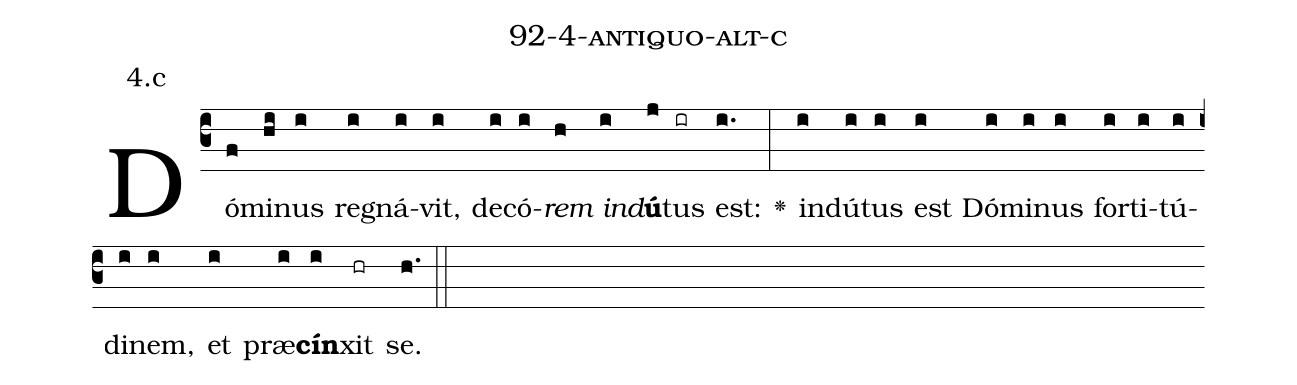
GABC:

name: 92-4-antiquo-alt-c;
annotation: 4.c;
%%
(c3)Dó(f)mi(hi)nus(i) re(i)gná(i)vit,(i) de(i)có(i)<i>rem</i>(h) <i>ind</i>(i)<b>ú</b>(j)tus(ir) est:(i.) <v>\greheightstar</v>(:) ind(i)ú(i)tus(i) est(i) Dó(i)mi(i)nus(i) for(i)ti(i)tú(i)di(i)nem,(i) et(i) præ(i)<b>cín</b>(i)xit(hr) se.(h.) (::)


%E(i) u(i) o(i) u(i) a(i) e.(h.) (::)
